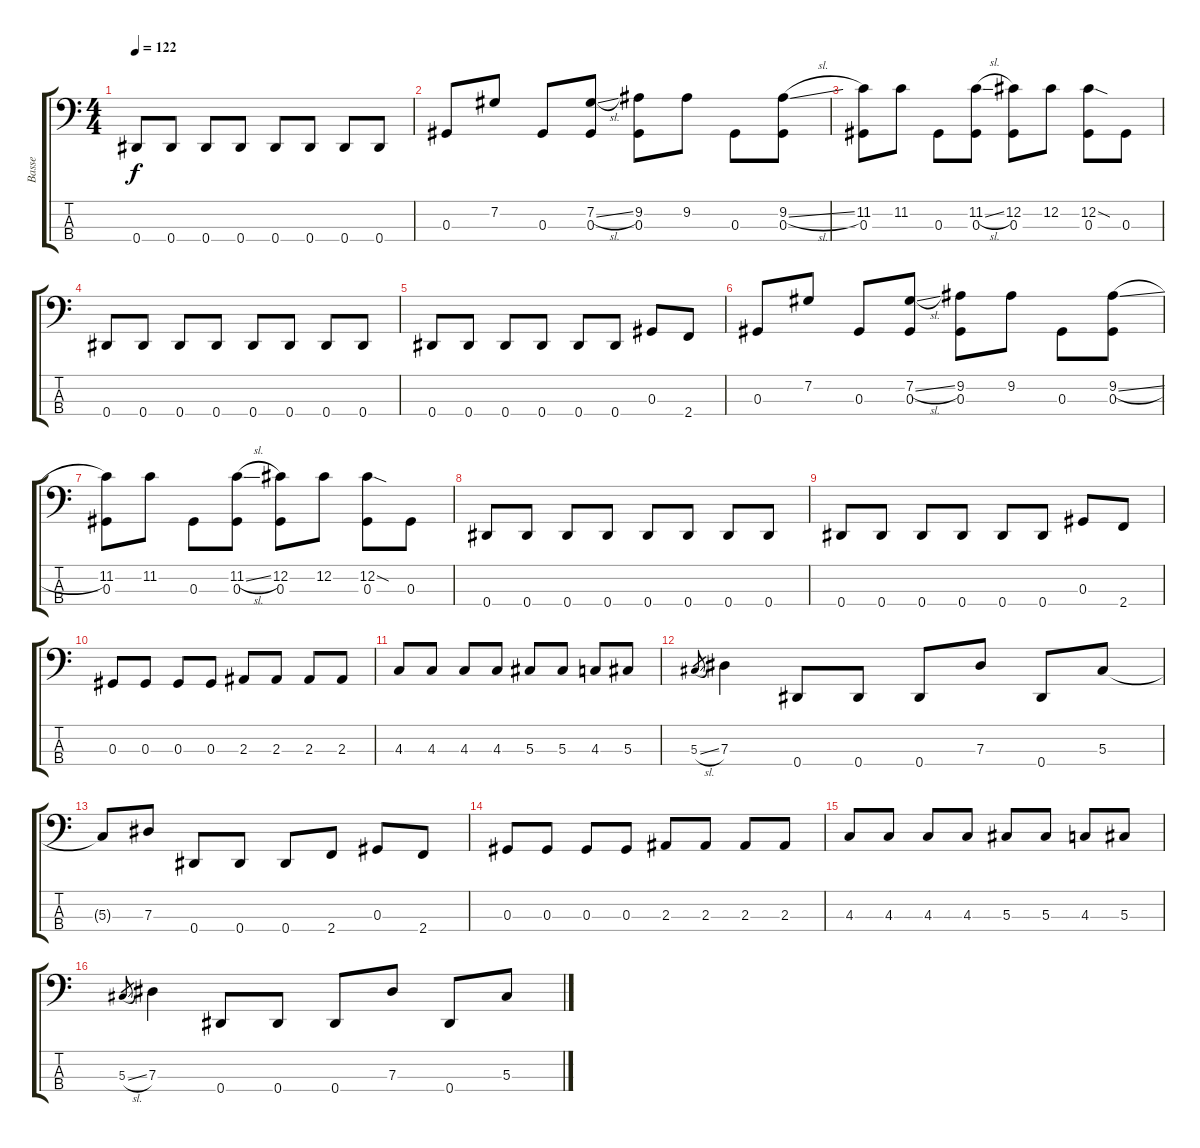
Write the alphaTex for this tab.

\track ("Basse" "Basse") {instrument electricbasspick}
\staff {score tabs}
\tuning (Gb2 Db2 Ab1 Eb1) {hide}
\ts (4 4)
\tempo 122
\clef f4
\ks c
0.4.8{dy f} 0.4.8 0.4.8 0.4.8 0.4.8 0.4.8 0.4.8 0.4.8 |
0.3.8 7.2.8 0.3.8 (7.2{sl} 0.3).8 (9.2 0.3).8 9.2.8 0.3.8 (9.2{sl} 0.3).8 |
(11.2 0.3).8 11.2.8 0.3.8 (11.2{sl} 0.3).8 (12.2 0.3).8 12.2.8 (12.2{sod} 0.3).8 0.3.8 |
0.4.8 0.4.8 0.4.8 0.4.8 0.4.8 0.4.8 0.4.8 0.4.8 |
0.4.8 0.4.8 0.4.8 0.4.8 0.4.8 0.4.8 0.3.8 2.4.8 |
0.3.8 7.2.8 0.3.8 (7.2{sl} 0.3).8 (9.2 0.3).8 9.2.8 0.3.8 (9.2{sl} 0.3).8 |
(11.2 0.3).8 11.2.8 0.3.8 (11.2{sl} 0.3).8 (12.2 0.3).8 12.2.8 (12.2{sod} 0.3).8 0.3.8 |
0.4.8 0.4.8 0.4.8 0.4.8 0.4.8 0.4.8 0.4.8 0.4.8 |
0.4.8 0.4.8 0.4.8 0.4.8 0.4.8 0.4.8 0.3.8 2.4.8 |
0.3.8 0.3.8 0.3.8 0.3.8 2.3.8 2.3.8 2.3.8 2.3.8 |
4.3.8 4.3.8 4.3.8 4.3.8 5.3.8 5.3.8 4.3.8 5.3.8 |
5.3{sl}.8{gr} 7.3.4 0.4.8 0.4.8 0.4.8 7.3.8 0.4.8 5.3.8 |
5.3{t}.8 7.3.8 0.4.8 0.4.8 0.4.8 2.4.8 0.3.8 2.4.8 |
0.3.8 0.3.8 0.3.8 0.3.8 2.3.8 2.3.8 2.3.8 2.3.8 |
4.3.8 4.3.8 4.3.8 4.3.8 5.3.8 5.3.8 4.3.8 5.3.8 |
5.3{sl}.8{gr} 7.3.4 0.4.8 0.4.8 0.4.8 7.3.8 0.4.8 5.3.8
